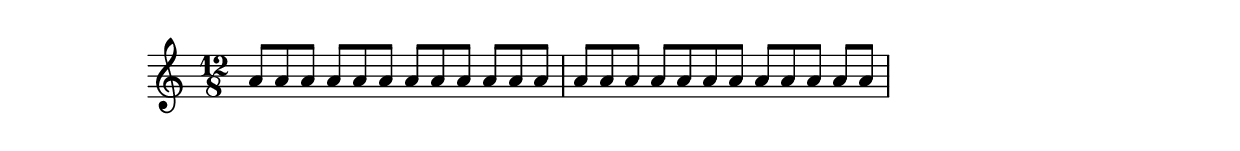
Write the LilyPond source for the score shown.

% DO NOT EDIT this file manually; it is automatically
% generated from Documentation/snippets/new
% Make any changes in Documentation/snippets/new/
% and then run scripts/auxiliar/makelsr.py
%
% This file is in the public domain.
%% Note: this file works from version 2.13.36
\version "2.14.0"

\header {
%% Translation of GIT committish: 59caa3adce63114ca7972d18f95d4aadc528ec3d
  texidoces = "
Para tipografiar las barras agrupadas en la forma @code{3-4-3-2} sólo
es necesario modificar la estructura de pulsos:

"
  doctitlees = "Alteración de los finales de barra predeterminados"



%% Translation of GIT committish: 0a868be38a775ecb1ef935b079000cebbc64de40
  texidocde = "
Um Balken im 12/8-Takt als @code{3-4-3-2} zu gruppieren, muss man zuerst die
Standardwerte für die Balken im 12/8-Takt rückgängig machen und dann die neuen
Werte setzen:

"
  doctitlede = "Standard-Balkenwerte rückgängig machen"



%% Translation of GIT committish: 548076f550a2b7fb09f1260f0e5e2bb028ad396c
  texidocfr = "
Pour obtenir des ligatures en groupes de @code{3-4-3-2} croches, dans
une mesure à 12/8, il faudra préalablement annuler les réglages par
défaut relatifs à 12/8, puis ajouter nos propres règles :

"
  doctitlefr = "Annulation des règles de ligature par défaut"

  lsrtags = "rhythms"
  texidoc = "
To typeset beams grouped @code{3-4-3-2} one need only change the
beat structure:
"
  doctitle = "Reverting default beam endings"
} % begin verbatim


\relative c'' {
  \time 12/8

  % Default beaming
  a8 a a a a a a a a a a a

  % Set new values for beam endings
  \set Score.beatStructure = #'(3 4 3 2)
  a8 a a a a a a a a a a a
}
